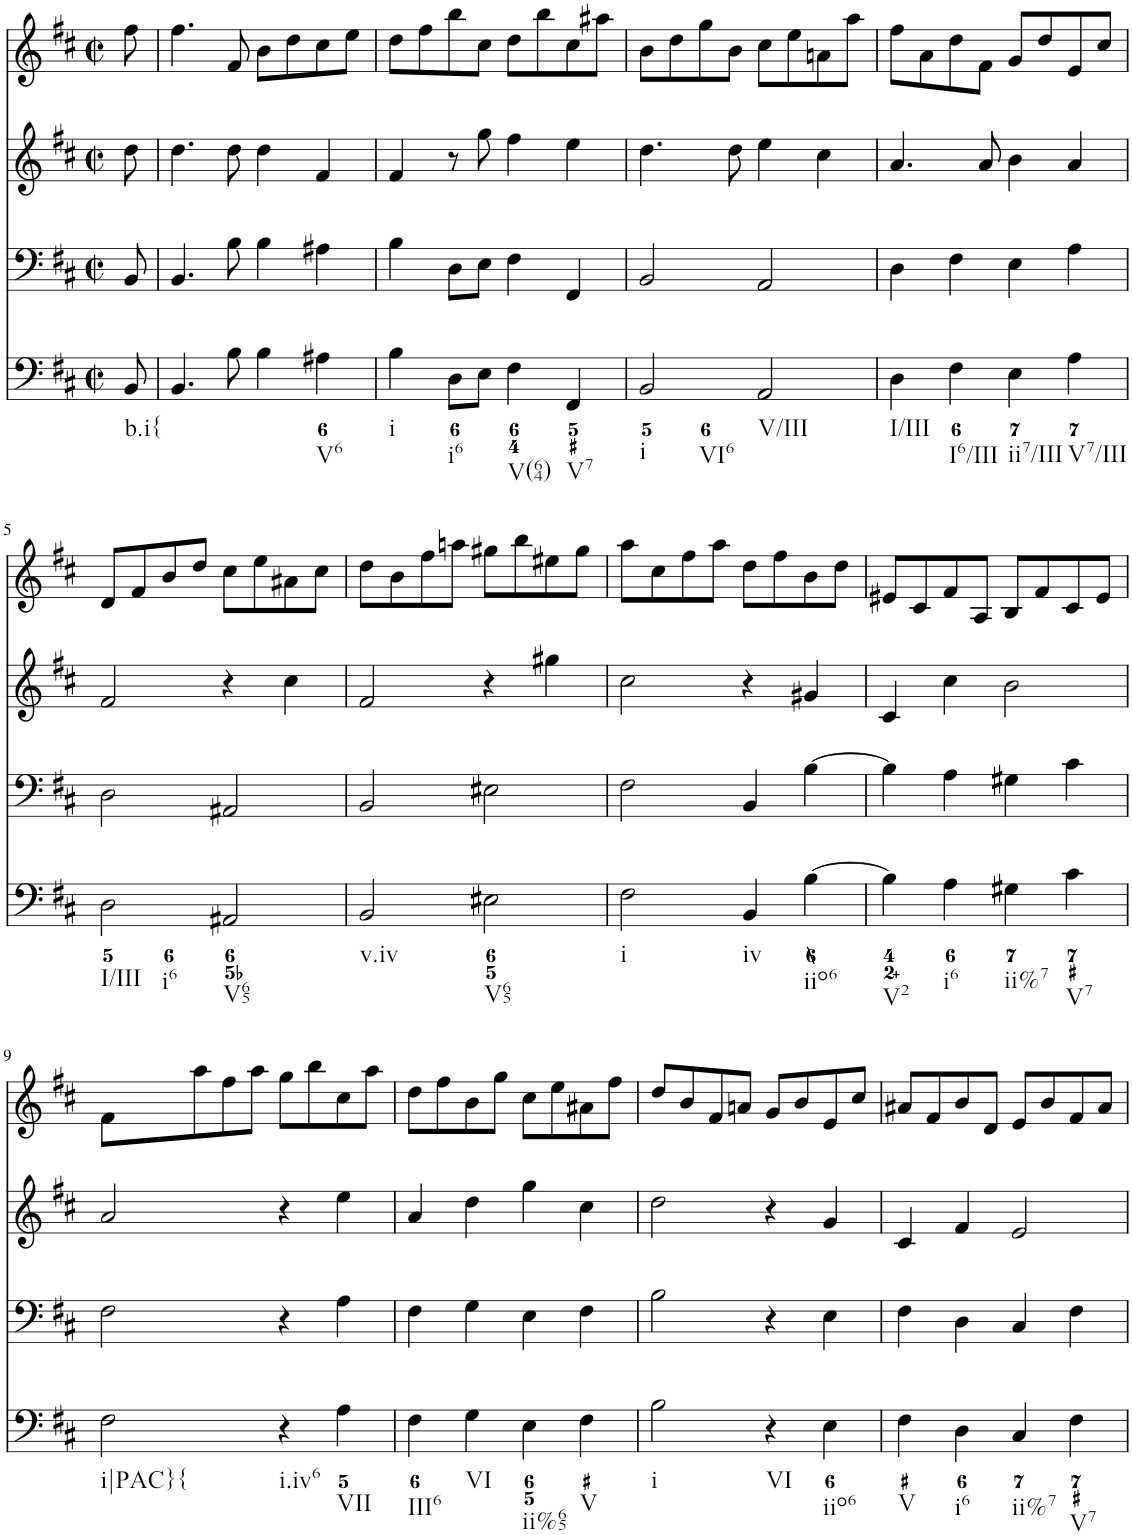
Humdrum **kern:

**kern	**kern	**kern	**kern
*part4	*part3	*part2	*part1
*staff4	*staff3	*staff2	*staff1
*I"Piano	*I"Piano	*I"Piano	*I"Piano
*I'Pno	*I'Pno	*I'Pno	*I'Pno
*clefF4	*clefF4	*clefG2	*clefG2
*k[f#c#]	*k[f#c#]	*k[f#c#]	*k[f#c#]
*b:	*b:	*b:	*b:
*M2/2	*M2/2	*M2/2	*M2/2
*met(c|)	*met(c|)	*met(c|)	*met(c|)
=	=	=	=
!LO:TX:b:t=b.i{	!	!	!
8BB/	8BB/	8dd\	8ff#\
=1	=1	=1	=1
4.BB/	4.BB/	4.dd\	4.ff#\
8B\	8B\	8dd\	8f#/
4B\	4B\	4dd\	8b\L
.	.	.	8dd\
!LO:TX:b:t=V6	!	!	!
4A#X\	4A#X\	4f#/	8cc#\
.	.	.	8ee\J
=2	=2	=2	=2
!LO:TX:b:t=i	!	!	!
4B\	4B\	4f#/	8dd\L
.	.	.	8ff#\
!LO:TX:b:t=i6	!	!	!
8D\L	8D\L	8r	8bb\
8E\J	8E\J	8gg\	8cc#\J
!LO:TX:b:t=V(64)	!	!	!
4F#\	4F#\	4ff#\	8dd\L
.	.	.	8bb\
!LO:TX:b:t=V7	!	!	!
4FF#/	4FF#/	4ee\	8cc#\
.	.	.	8aa#X\J
=3	=3	=3	=3
!LO:TX:b:t=i	!	!	!
!LO:TX:b:t=VI6	!	!	!
2BB/	2BB/	4.dd\	8b\L
.	.	.	8dd\
.	.	.	8gg\
.	.	8dd\	8b\J
!LO:TX:b:t=V/III	!	!	!
2AA/	2AA/	4ee\	8cc#\L
.	.	.	8ee\
.	.	4cc#\	8an\
.	.	.	8aa\J
=4	=4	=4	=4
!LO:TX:b:t=I/III	!	!	!
4D\	4D\	4.a/	8ff#\L
.	.	.	8a\
!LO:TX:b:t=I6/III	!	!	!
4F#\	4F#\	.	8dd\
.	.	8a/	8f#\J
!LO:TX:b:t=ii7/III	!	!	!
4E\	4E\	4b\	8g/L
.	.	.	8dd/
!LO:TX:b:t=V7/III	!	!	!
4A\	4A\	4a/	8e/
.	.	.	8cc#/J
!!LO:LB:g=z
=5	=5	=5	=5
!LO:TX:b:t=I/III	!	!	!
!LO:TX:b:t=i6	!	!	!
2D\	2D\	2f#/	8d/L
.	.	.	8f#/
.	.	.	8b/
.	.	.	8dd/J
!LO:TX:b:t=V65	!	!	!
2AA#X/	2AA#X/	4r	8cc#\L
.	.	.	8ee\
.	.	4cc#\	8a#X\
.	.	.	8cc#\J
=6	=6	=6	=6
!LO:TX:b:t=v.iv	!	!	!
2BB/	2BB/	2f#/	8dd\L
.	.	.	8b\
.	.	.	8ff#\
.	.	.	8aan\J
!LO:TX:b:t=V65	!	!	!
2E#X\	2E#X\	4r	8gg#X\L
.	.	.	8bb\
.	.	4gg#X\	8ee#X\
.	.	.	8gg#\J
=7	=7	=7	=7
!LO:TX:b:t=i	!	!	!
2F#\	2F#\	2cc#\	8aa\L
.	.	.	8cc#\
.	.	.	8ff#\
.	.	.	8aa\J
!LO:TX:b:t=iv	!	!	!
4BB/	4BB/	4r	8dd\L
.	.	.	8ff#\
!LO:TX:b:t=iio6	!	!	!
[4B\	[4B\	4g#X/	8b\
.	.	.	8dd\J
=8	=8	=8	=8
!LO:TX:b:t=V2	!	!	!
4B\]	4B\]	4c#/	8e#X/L
.	.	.	8c#/
!LO:TX:b:t=i6	!	!	!
4A\	4A\	4cc#\	8f#/
.	.	.	8A/J
!LO:TX:b:t=ii%7	!	!	!
4G#X\	4G#X\	2b\	8B/L
.	.	.	8f#/
!LO:TX:b:t=V7	!	!	!
4c#\	4c#\	.	8c#/
.	.	.	8e#/J
!!LO:LB:g=z
=9	=9	=9	=9
!LO:TX:b:t=i|PAC}	!	!	!
!LO:TX:b:t={	!	!	!
2F#\	2F#\	2a/	8f#\L
.	.	.	8aa\
.	.	.	8ff#\
.	.	.	8aa\J
!LO:TX:b:t=i.iv6	!	!	!
4r	4r	4r	8gg\L
.	.	.	8bb\
!LO:TX:b:t=VII	!	!	!
4A\	4A\	4ee\	8cc#\
.	.	.	8aa\J
=10	=10	=10	=10
!LO:TX:b:t=III6	!	!	!
4F#\	4F#\	4a/	8dd\L
.	.	.	8ff#\
!LO:TX:b:t=VI	!	!	!
4G\	4G\	4dd\	8b\
.	.	.	8gg\J
!LO:TX:b:t=ii%65	!	!	!
4E\	4E\	4gg\	8cc#\L
.	.	.	8ee\
!LO:TX:b:t=V	!	!	!
4F#\	4F#\	4cc#\	8a#X\
.	.	.	8ff#\J
=11	=11	=11	=11
!LO:TX:b:t=i	!	!	!
2B\	2B\	2dd\	8dd/L
.	.	.	8b/
.	.	.	8f#/
.	.	.	8an/J
!LO:TX:b:t=VI	!	!	!
4r	4r	4r	8g/L
.	.	.	8b/
!LO:TX:b:t=iio6	!	!	!
4E\	4E\	4g/	8e/
.	.	.	8cc#/J
=12	=12	=12	=12
!LO:TX:b:t=V	!	!	!
4F#\	4F#\	4c#/	8a#X/L
.	.	.	8f#/
!LO:TX:b:t=i6	!	!	!
4D\	4D\	4f#/	8b/
.	.	.	8d/J
!LO:TX:b:t=ii%7	!	!	!
4C#/	4C#/	2e/	8e/L
.	.	.	8b/
!LO:TX:b:t=V7	!	!	!
4F#\	4F#\	.	8f#/
.	.	.	8a#/J
=	=	=	=
*-	*-	*-	*-
